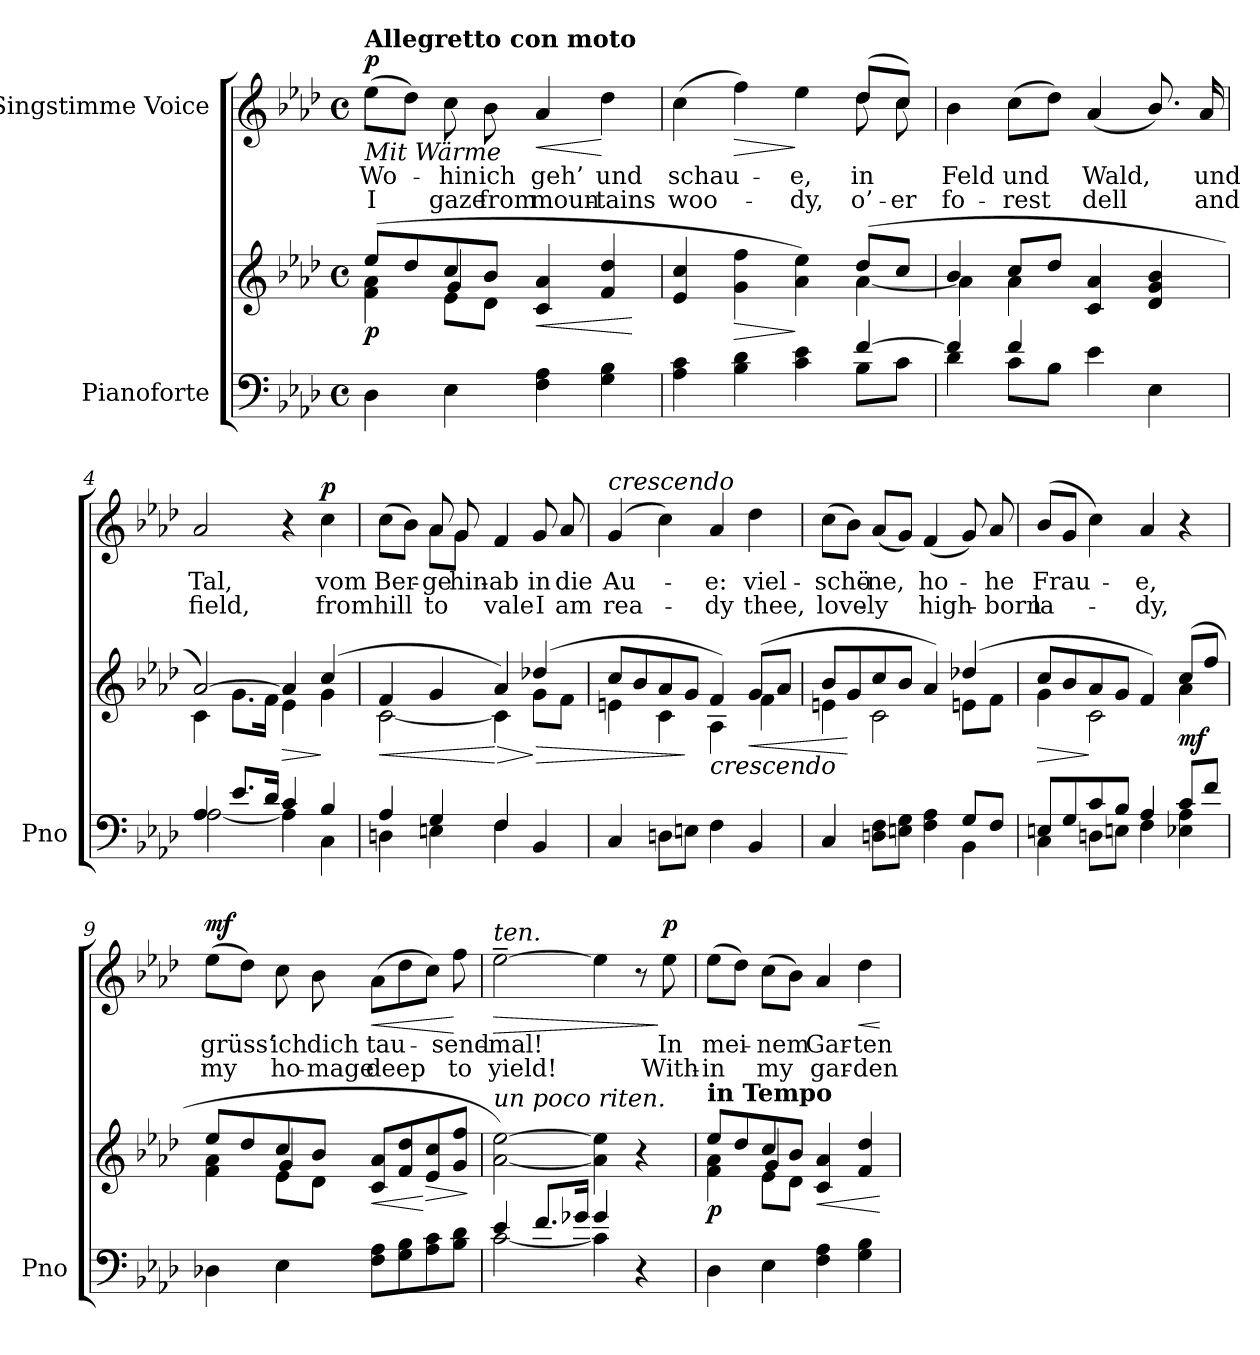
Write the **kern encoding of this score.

**kern	**kern	**dynam	**kern	**text	**text	**dynam
*part2	*part2	*part2	*part1	*part1	*part1	*part1
*staff3	*staff2	*staff2/3	*staff1	*staff1	*staff1	*staff1
*I"Pianoforte	*	*	*I"Singstimme Voice	*	*	*
*I'Pno	*	*	*	*	*	*
*clefF4	*clefG2	*	*clefG2	*	*	*
*k[b-e-a-d-]	*k[b-e-a-d-]	*	*k[b-e-a-d-]	*	*	*
*M4/4	*M4/4	*	*M4/4	*	*	*
*met(c)	*met(c)	*	*met(c)	*	*	*
=1	=1	=1	=1	=1	=1	=1
*	*^	*	*	*	*	*
*	*	*^	*	*	*	*	*
!	!	!	!	!	!LO:TX:a:B:t=Allegretto con moto	!	!	!
!	!	!	!	!	!LO:TX:b:i:t=Mit Wärme	!	!	!
!	!	!	!	!LO:DY:b	!	!LO:LY:b	!LO:LY:b	!LO:DY:a
4D-\	(8ee-/L	4f\ 4a-\	4ryy	p	(8ee-\L	Wo-	I	p
.	8dd-/	.	.	.	8dd-\J)	.	.	.
!	!	!	!	!	!	!LO:LY:b	!LO:LY:b	!
4E-\	8cc/	8e-\L	4g/	.	8cc\	-hin	gaze	.
!	!	!	!	!	!	!LO:LY:b	!LO:LY:b	!
.	8b-/J	8d-\J	.	.	8b-\	ich	from	.
!	!	!	!	!LO:HP:b	!	!LO:LY:b	!LO:LY:b	!LO:HP:b
4F\ 4A-\	4c/ 4a-/	2ryy	2ryy	<	4a-/	geh’	moun-	<
!	!	!	!	!	!	!LO:LY:b	!LO:LY:b	!
4G\ 4B-\	4f/ 4dd-/	.	.	.	4dd-\	und	-tains	[
*	*v	*v	*v	*	*	*	*	*
.	.	[	.	.	.	.
=2	=2	=2	=2	=2	=2	=2
*^	*^	*	*	*	*	*
*	*	*	*^	*	*	*	*	*
!	!	!	!	!	!	!	!LO:LY:b	!LO:LY:b	!
*	*	*	*	*	*	*^	*	*	*
4A-\ 4c\	2.ryy	4e-/ 4cc/	2.ryy	1ryy	.	(4cc\	2ryy	schau-	woo-	.
!	!	!	!	!	!LO:HP:b	!	!	!	!	!LO:HP:b
4B-\ 4d-\	.	4g\ 4ff\	.	.	>	4ff\)	.	.	.	>
!	!	!	!	!	!	!	!	!LO:LY:b	!LO:LY:b	!
4c\ 4e-\	.	4a-\ 4ee-\)	.	.	]	4ee-\	4ryy	-e,	-dy,	]
!	!	!	!	!	!	!	!	!LO:LY:b	!LO:LY:b	!
[4f/	8B-\L	(8dd-/L	[4a-\	.	.	(8dd-/L	8dd-\	in	o’-	.
!	!	!	!	!	!	!	!	!	!LO:LY:b	!
.	8c\J	8cc/J	.	.	.	8cc/J)	8cc\	.	-er	.
*	*	*	*v	*v	*	*	*	*	*	*
=3	=3	=3	=3	=3	=3	=3	=3	=3	=3
!	!	!	!	!	!	!	!LO:LY:b	!LO:LY:b	!
*	*	*	*	*	*v	*v	*	*	*
4f/]	4d-\	4b-/	4a-\]	.	4b-\	Feld	fo-	.
!	!	!	!	!	!	!LO:LY:b	!LO:LY:b	!
4f/	8c\L	8cc/L	4a-\	.	(8cc\L	und	-rest	.
.	8B-\J	8dd-/J	.	.	8dd-\J)	.	.	.
!	!	!	!	!	!	!LO:LY:b	!LO:LY:b	!
4e-\	2ryy	4c/ 4a-/	2ryy	.	(4a-/	Wald,	dell	.
4E-\	.	4d-/ 4g/ 4b-/	.	.	8.b-/)	.	.	.
!	!	!	!	!	!	!LO:LY:b	!LO:LY:b	!
.	.	.	.	.	16a-/	und	and	.
!!LO:LB:g=z
=4	=4	=4	=4	=4	=4	=4	=4	=4
!	!	!	!	!	!	!LO:LY:b	!LO:LY:b	!
4A-/	[2A-\	[2a-/)	4c\	.	2a-/	Tal,	field,	.
8.e-/L	.	.	8.g\L	.	.	.	.	.
16d-/Jk	.	.	16f\Jk	.	.	.	.	.
!	!	!	!	!LO:HP:b	!	!	!	!
4c/	4A-\]	4a-/]	4e-\	>	4r	.	.	.
!	!	!	!	!	!	!LO:LY:b	!LO:LY:b	!LO:DY:a
4B-/	4C\	(4cc/	4g\	]	4cc\	vom	from	p
=5	=5	=5	=5	=5	=5	=5	=5	=5
!	!	!	!	!LO:HP:b	!	!LO:LY:b	!LO:LY:b	!
*	*	*	*	*	*^	*	*	*
4A-/	4Dn\	4f/	[2c\	<	(8cc\L	4ryy	Ber-	hill	.
.	.	.	.	.	8b-\J)	.	.	.	.
!	!	!	!	!	!	!	!LO:LY:b	!LO:LY:b	!
4G/	4En\	4g/	.	.	8a-/	8a-\L	-ge	to	.
!	!	!	!	!	!	!	!LO:LY:b	!	!
.	.	.	.	.	8g/	8g\J	hin-	.	.
!	!	!	!	!LO:HP:n=1:b	!	!	!LO:LY:b	!LO:LY:b	!
4F/	4F\	4a-/)	4c\]	[ >	4f/	2ryy	-ab	vale	.
!	!	!	!	!LO:HP:n=1:b	!	!	!LO:LY:b	!LO:LY:b	!
4BB-/	4ryy	(4dd-X/	8g\L	] >	8g/	.	in	I	.
!	!	!	!	!	!	!	!LO:LY:b	!LO:LY:b	!
.	.	.	8f\J	.	8a-/	.	die	am	.
*v	*v	*	*	*	*v	*v	*	*	*
=6	=6	=6	=6	=6	=6	=6	=6
!	!	!	!	!LO:TX:a:i:t=crescendo	!	!	!
!	!	!	!	!	!LO:LY:b	!LO:LY:b	!
4C/	8cc/L	4en\	.	(4g/	Au-	rea-	.
.	8b-/	.	.	.	.	.	.
8Dn\L	8a-/	4c\	.	4cc\)	.	.	.
8En\J	8g/J	.	]	.	.	.	.
!	!LO:TX:b:i:t=crescendo	!	!	!	!	!	!
!	!	!	!	!	!LO:LY:b	!LO:LY:b	!
4F\	4f/)	4A-\	.	4a-/	-e:	-dy	.
!	!	!	!LO:HP:b	!	!LO:LY:b	!LO:LY:b	!
4BB-/	(8g/L	4f\	<	4dd-\	viel-	thee,	.
.	8a-/J	.	.	.	.	.	.
=7	=7	=7	=7	=7	=7	=7	=7
*^	*	*	*	*	*	*	*
!	!	!	!	!	!	!LO:LY:b	!LO:LY:b	!
4C/	2.ryy	8b-/L	4en\	.	(8cc\L	-schö-	love-	.
.	.	8g/	.	[	8b-\J)	.	.	.
!	!	!	!	!	!	!LO:LY:b	!LO:LY:b	!
8Dn\ 8F\L	.	8cc/	2c\	.	(8a-/L	-ne,	-ly	.
8En\ 8G\J	.	8b-/J	.	.	8g/J)	.	.	.
!	!	!	!	!	!	!LO:LY:b	!LO:LY:b	!
4F\ 4A-\	.	4a-/)	.	.	(4f/	ho-	high-	.
8G/L	4BB-\	(4dd-X/	8en\L	.	8g/)	.	.	.
!	!	!	!	!	!	!LO:LY:b	!LO:LY:b	!
8F/J	.	.	8f\J	.	8a-/	-he	-born	.
!!LO:LB:g=z
=8	=8	=8	=8	=8	=8	=8	=8	=8
!	!	!	!	!LO:HP:b	!	!LO:LY:b	!LO:LY:b	!
8En/L	4C\	8cc/L	4g\	>	(8b-/L	Frau-	la-	.
8G/	.	8b-/	.	.	8g/J	.	.	.
8c/	8Dn\L	8a-/	2c\	]	4cc\)	.	.	.
8B-/J	8En\J	8g/J	.	.	.	.	.	.
!	!	!	!	!	!	!LO:LY:b	!LO:LY:b	!
4A-/	4F\	4f/)	.	.	4a-/	-e,	-dy,	.
!	!	!	!	!LO:DY:b	!	!	!	!
8c/L	4E-X\ 4A-\	(8cc/L	4a-\	mf	4r	.	.	.
8f/J	.	8ff/J	.	.	.	.	.	.
*v	*v	*	*	*	*	*	*	*
=9	=9	=9	=9	=9	=9	=9	=9
*	*	*^	*	*	*	*	*
!	!	!	!	!	!	!LO:LY:b	!LO:LY:b	!LO:DY:a
4D-X\	8ee-/L	4f\ 4a-\	4ryy	.	(8ee-\L	grüss’	my	mf
.	8dd-/	.	.	.	8dd-\J)	.	.	.
!	!	!	!	!	!	!LO:LY:b	!LO:LY:b	!
4E-\	8cc/	8e-\L	4g/	.	8cc\	ich	ho-	.
!	!	!	!	!	!	!LO:LY:b	!LO:LY:b	!
.	8b-/J	8d-\J	.	.	8b-\	dich	-mage	.
!	!	!	!	!LO:HP:b	!	!LO:LY:b	!LO:LY:b	!LO:HP:b
8F\ 8A-\L	8c/ 8a-/L	2ryy	2ryy	<	(8a-\L	tau-	deep	<
8G\ 8B-\	8f/ 8dd-/	.	.	.	8dd-\	.	.	.
!	!	!	!	!LO:HP:n=1:b	!	!	!	!
8A-\ 8c\	8e-/ 8cc/	.	.	[ >	8cc\J)	.	.	.
!	!	!	!	!	!	!LO:LY:b	!LO:LY:b	!
8B-\ 8d-\J	8g/ 8ff/J	.	.	.	8ff\	-send-	to	[
*	*v	*v	*v	*	*	*	*	*
.	.	]	.	.	.	.
=10	=10	=10	=10	=10	=10	=10
*^	*	*	*	*	*	*
!	!	!	!	!LO:TX:a:i:t=ten.	!	!	!
!	!	!LO:TX:a:i:t=un poco riten.	!	!	!	!	!
!	!	!	!	!	!LO:LY:b	!LO:LY:b	!LO:HP:b
4e-/	[2c\	[2a-\ [2ee-\)	.	[2ee-~\	-mal!	yield!	>
8.f/L	.	.	.	.	.	.	.
16g-X/Jk	.	.	.	.	.	.	.
4g-/	4c\]	4a-\] 4ee-\]	.	4ee-\]	.	.	.
4r	4ryy	4r	.	8r	.	.	.
!	!	!	!	!	!LO:LY:b	!LO:LY:b	!LO:DY:n=1:a
.	.	.	.	8ee-\	In	With-	] p
*v	*v	*	*	*	*	*	*
=11	=11	=11	=11	=11	=11	=11
*	*^	*	*	*	*	*
*	*	*^	*	*	*	*	*
!	!LO:TX:a:B:t=in Tempo	!	!	!	!	!	!	!
!	!	!	!	!LO:DY:b	!	!LO:LY:b	!LO:LY:b	!
4D-\	8ee-/L	4f\ 4a-\	4ryy	p	(8ee-\L	mei-	-in	.
.	8dd-/	.	.	.	8dd-\J)	.	.	.
!	!	!	!	!	!	!LO:LY:b	!LO:LY:b	!
4E-\	8cc/	8e-\L	4g/	.	(8cc\L	-nem	my	.
.	8b-/J	8d-\J	.	.	8b-\J)	.	.	.
!	!	!	!	!LO:HP:b	!	!LO:LY:b	!LO:LY:b	!
4F\ 4A-\	4c/ 4a-/	2ryy	2ryy	<	4a-/	Gar-	gar-	.
!	!	!	!	!	!	!LO:LY:b	!LO:LY:b	!LO:HP:b
4G\ 4B-\	4f/ 4dd-/	.	.	.	4dd-\	-ten	-den	<
*	*v	*v	*v	*	*	*	*	*
.	.	[	.	.	.	[
=	=	=	=	=	=	=
*-	*-	*-	*-	*-	*-	*-
